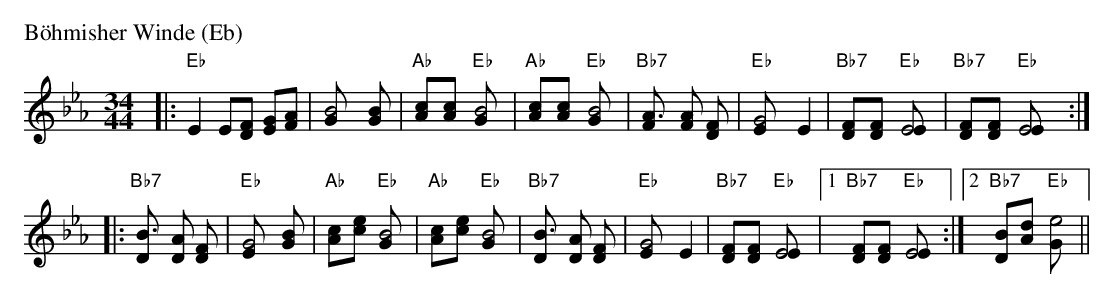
X:1
P: B\"ohmisher Winde (Eb)
M: 34/44
L: 1/8
K: Eb
|: "Eb"E2E[FD] [GE][AF] | [B4G] [B2G] \
| "Ab"[c2A][c2A] "Eb"[B4G] | "Ab"[c2A][c2A] "Eb"[B4G] \
| "Bb7"[A3F] [AF] [F2D] | "Eb"[G4E] E2 \
| "Bb7"[F2D][F2D] "Eb"[E4E] | "Bb7"[F2D][F2D] "Eb"[E4E] :|
|: "Bb7"[B3D] [AD] [F2D] | "Eb"[G4E] [B2G] \
| "Ab"[c2A][e2c] "Eb"[B4G] | "Ab"[c2A][e2c] "Eb"[B4G] \
| "Bb7"[B3D] [AD] [F2D] | "Eb"[G4E] E2 \
| "Bb7"[F2D][F2D] "Eb"[E4E] |1 "Bb7"[F2D][F2D] "Eb"[E4E] :|2 "Bb7"[B2D][d2A] "Eb"[e4G] ||
